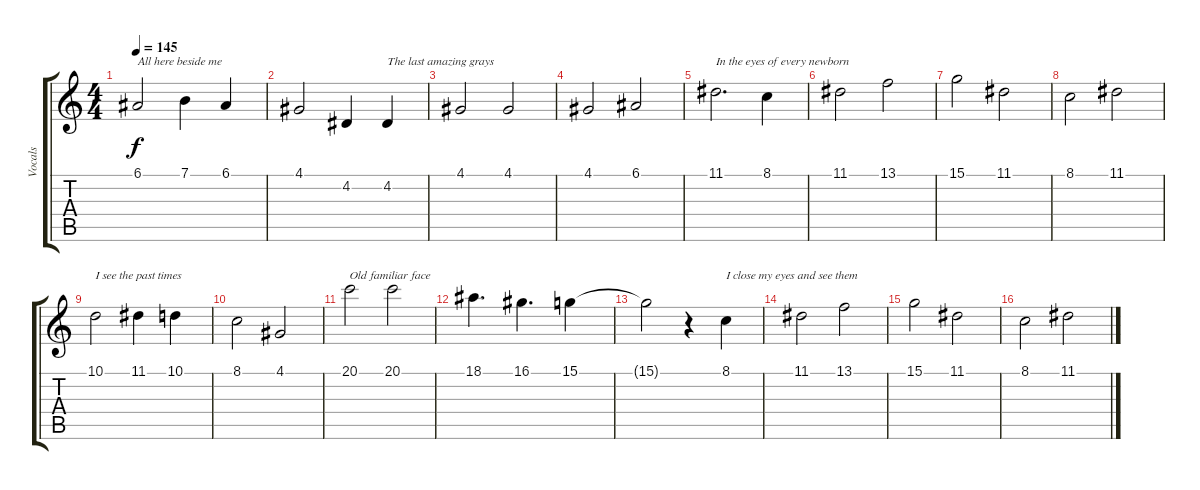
\track ("Vocals" "Vocals") {instrument synthbrass1}
\staff {score tabs}
\tuning (E4 B3 G3 D3 A2 E2) {hide}
\ts (4 4)
\tempo 145
\clef g2
\ks c
6.1.2{txt "All here beside me" dy f} 7.1.4 6.1.4 |
4.1.2 4.2.4 4.2.4{txt "The last amazing grays"} |
4.1.2 4.1.2 |
4.1.2 6.1.2 |
11.1.2{d txt "In the eyes of every newborn"} 8.1.4 |
11.1.2 13.1.2 |
15.1.2 11.1.2 |
8.1.2 11.1.2 |
10.1.2{txt "I see the past times"} 11.1.4 10.1.4 |
8.1.2 4.1.2 |
20.1.2{txt "Old familiar face"} 20.1.2 |
18.1.4{d} 16.1.4{d} 15.1.4 |
15.1{t}.2 r.4 8.1.4{txt "I close my eyes and see them"} |
11.1.2 13.1.2 |
15.1.2 11.1.2 |
8.1.2 11.1.2
